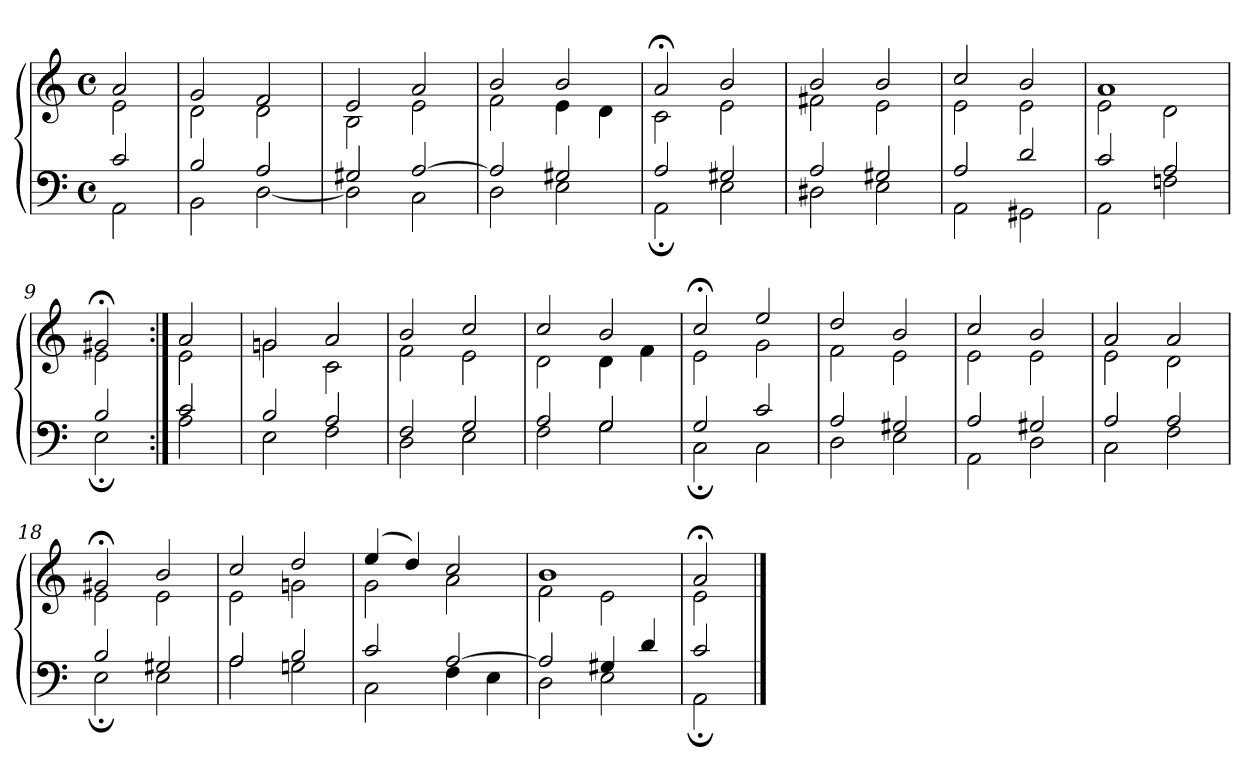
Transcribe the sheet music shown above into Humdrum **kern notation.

**kern	**kern
*part1	*part1
*staff2	*staff1
*clefF4	*clefG2
*M4/4	*M4/4
*met(c)	*met(c)
=1	=1
*^	*^
2c	2AA	2a	2e
=2	=2	=2	=2
2B	2BB	2g	2d
2A	[2D	2f	2d
=3	=3	=3	=3
2G#X	2D]	2e	2B
[2A	2C	2a	2e
=4	=4	=4	=4
2A]	2D	2b	2f
2G#X	2E	2b	4e
.	.	.	4d
=5	=5	=5	=5
2A	2AA;	2a;<	2c
2G#X	2E	2b	2e
=6	=6	=6	=6
2A	2D#X	2b	2f#X
2G#X	2E	2b	2e
=7	=7	=7	=7
2A	2AA	2cc	2e
2d	2GG#X	2b	2e
!!LO:LB:g=z	!!
=8	=8	=8	=8
2c	2AA	1a	2e
2A	2Fn	.	2d
=9	=9	=9	=9
2B	2E;	2g#X;<	2e
=10:|!	=10:|!	=10:|!	=10:|!
2c	2A	2a	2e
=11	=11	=11	=11
2B	2E	2gn	2g
2A	2F	2a	2c
=12	=12	=12	=12
2F	2D	2b	2f
2G	2E	2cc	2e
=13	=13	=13	=13
2A	2F	2cc	2d
2G	2G	2b	4d
.	.	.	4f
=14	=14	=14	=14
2G	2C;	2cc;<	2e
2c	2C	2ee	2g
!!LO:LB:g=z	!!
=15	=15	=15	=15
2A	2D	2dd	2f
2G#X	2E	2b	2e
=16	=16	=16	=16
2A	2AA	2cc	2e
2G#X	2D	2b	2e
=17	=17	=17	=17
2A	2C	2a	2e
2A	2F	2a	2d
=18	=18	=18	=18
2B	2E;	2g#X;<	2e
2G#X	2E	2b	2e
=19	=19	=19	=19
2A	2A	2cc	2e
2B	2Gn	2dd	2gn
=20	=20	=20	=20
2c	2C	(4ee	2g
.	.	4dd)	.
[2A	4F	2cc	2a
.	4E	.	.
=21	=21	=21	=21
2A]	2D	1b	2f
4G#X	2E	.	2e
4d	.	.	.
=22	=22	=22	=22
2c	2AA;	2a;<	2e
*v	*v	*	*
*	*v	*v
==	==
*-	*-
